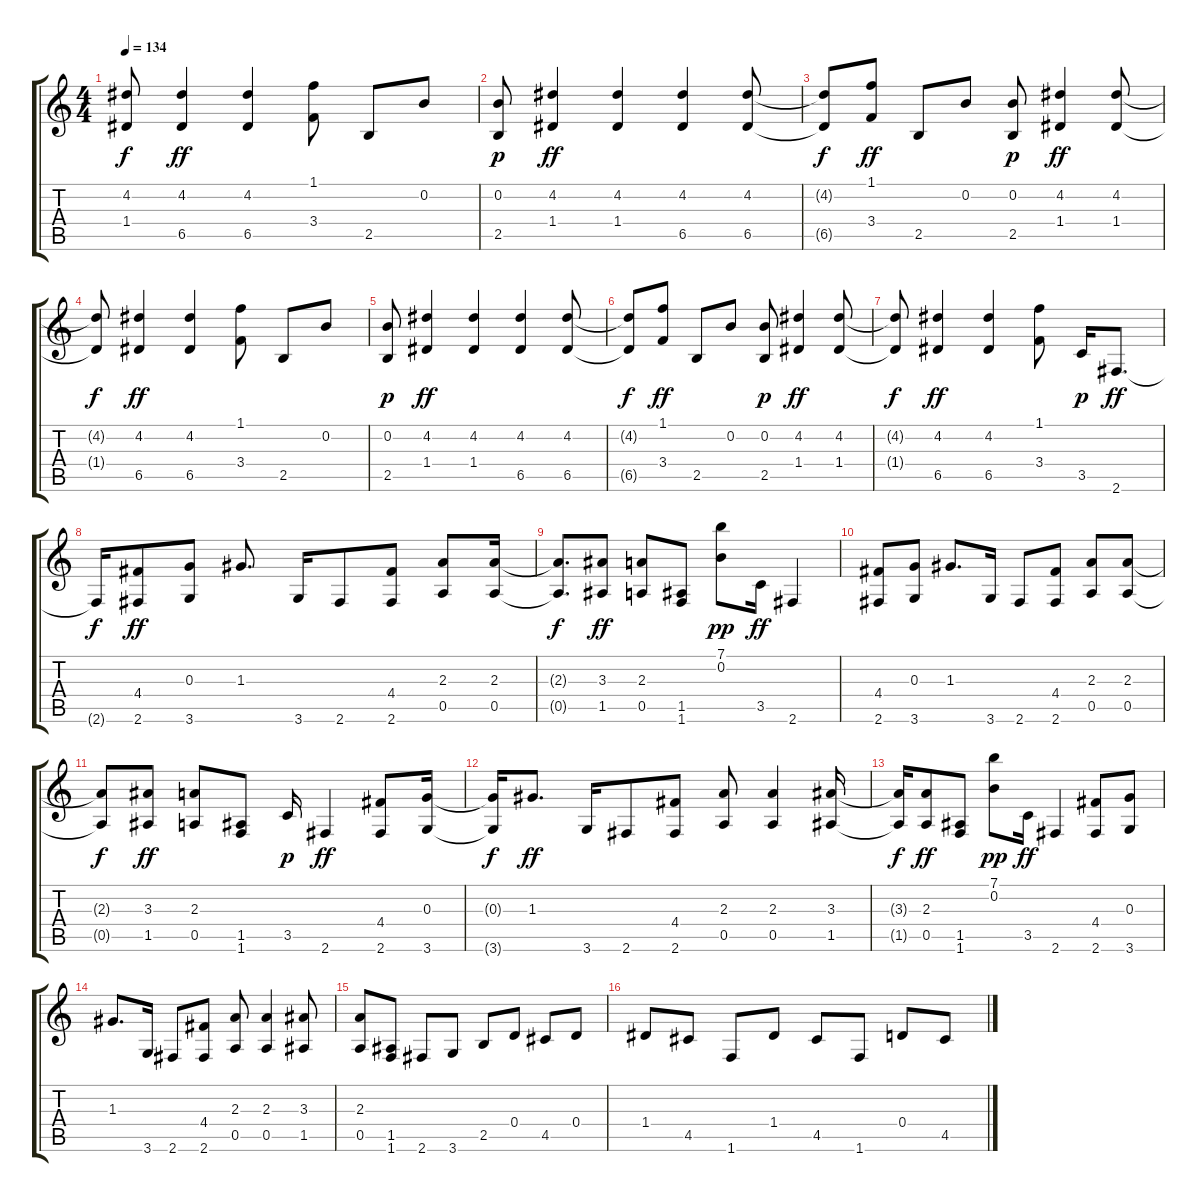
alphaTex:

\track "" {instrument distortionguitar}
\staff {score tabs}
\tuning (E4 B3 G3 D3 A2 E2) {hide}
\ts (4 4)
\tempo 134
\clef g2
\ks c
(4.2{t} 1.4{t}).8{dy f} (4.2 6.5).4{dy ff} (4.2 6.5).4 (1.1 3.4).8 2.5.8 0.2.8 |
(0.2 2.5).8{dy p} (4.2 1.4).4{dy ff} (4.2 1.4).4 (4.2 6.5).4 (4.2 6.5).8 |
(4.2{t} 6.5{t}).8{dy f} (1.1 3.4).8{dy ff} 2.5.8 0.2.8 (0.2 2.5).8{dy p} (4.2 1.4).4{dy ff} (4.2 1.4).8 |
(4.2{t} 1.4{t}).8{dy f} (4.2 6.5).4{dy ff} (4.2 6.5).4 (1.1 3.4).8 2.5.8 0.2.8 |
(0.2 2.5).8{dy p} (4.2 1.4).4{dy ff} (4.2 1.4).4 (4.2 6.5).4 (4.2 6.5).8 |
(4.2{t} 6.5{t}).8{dy f} (1.1 3.4).8{dy ff} 2.5.8 0.2.8 (0.2 2.5).8{dy p} (4.2 1.4).4{dy ff} (4.2 1.4).8 |
(4.2{t} 1.4{t}).8{dy f} (4.2 6.5).4{dy ff} (4.2 6.5).4 (1.1 3.4).8 3.5.16{dy p} 2.6.8{d dy ff} |
2.6{t}.16{dy f} (4.4 2.6).8{dy ff} (0.3 3.6).8 1.3.8{d} 3.6.16 2.6.8 (4.4 2.6).8 (2.3 0.5).8 (2.3 0.5).16 |
(2.3{t} 0.5{t}).8{d dy f} (3.3 1.5).8{dy ff} (2.3 0.5).8 (1.5 1.6).8 (7.1 0.2).8{dy pp} 3.5.16{dy ff} 2.6.4 |
(4.4 2.6).8 (0.3 3.6).8 1.3.8{d} 3.6.16 2.6.8 (4.4 2.6).8 (2.3 0.5).8 (2.3 0.5).8 |
(2.3{t} 0.5{t}).8{dy f} (3.3 1.5).8{dy ff} (2.3 0.5).8 (1.5 1.6).8 3.5.16{dy p} 2.6.4{dy ff} (4.4 2.6).8 (0.3 3.6).16 |
(0.3{t} 3.6{t}).16{dy f} 1.3.8{d dy ff} 3.6.16 2.6.8 (4.4 2.6).8 (2.3 0.5).8 (2.3 0.5).4 (3.3 1.5).16 |
(3.3{t} 1.5{t}).16{dy f} (2.3 0.5).8{dy ff} (1.5 1.6).8 (7.1 0.2).8{dy pp} 3.5.16{dy ff} 2.6.4 (4.4 2.6).8 (0.3 3.6).8 |
1.3.8{d} 3.6.16 2.6.8 (4.4 2.6).8 (2.3 0.5).8 (2.3 0.5).4 (3.3 1.5).8 |
(2.3 0.5).8 (1.5 1.6).8 2.6.8 3.6.8 2.5.8 0.4.8 4.5.8 0.4.8 |
1.4.8 4.5.8 1.6.8 1.4.8 4.5.8 1.6.8 0.4.8 4.5.8
